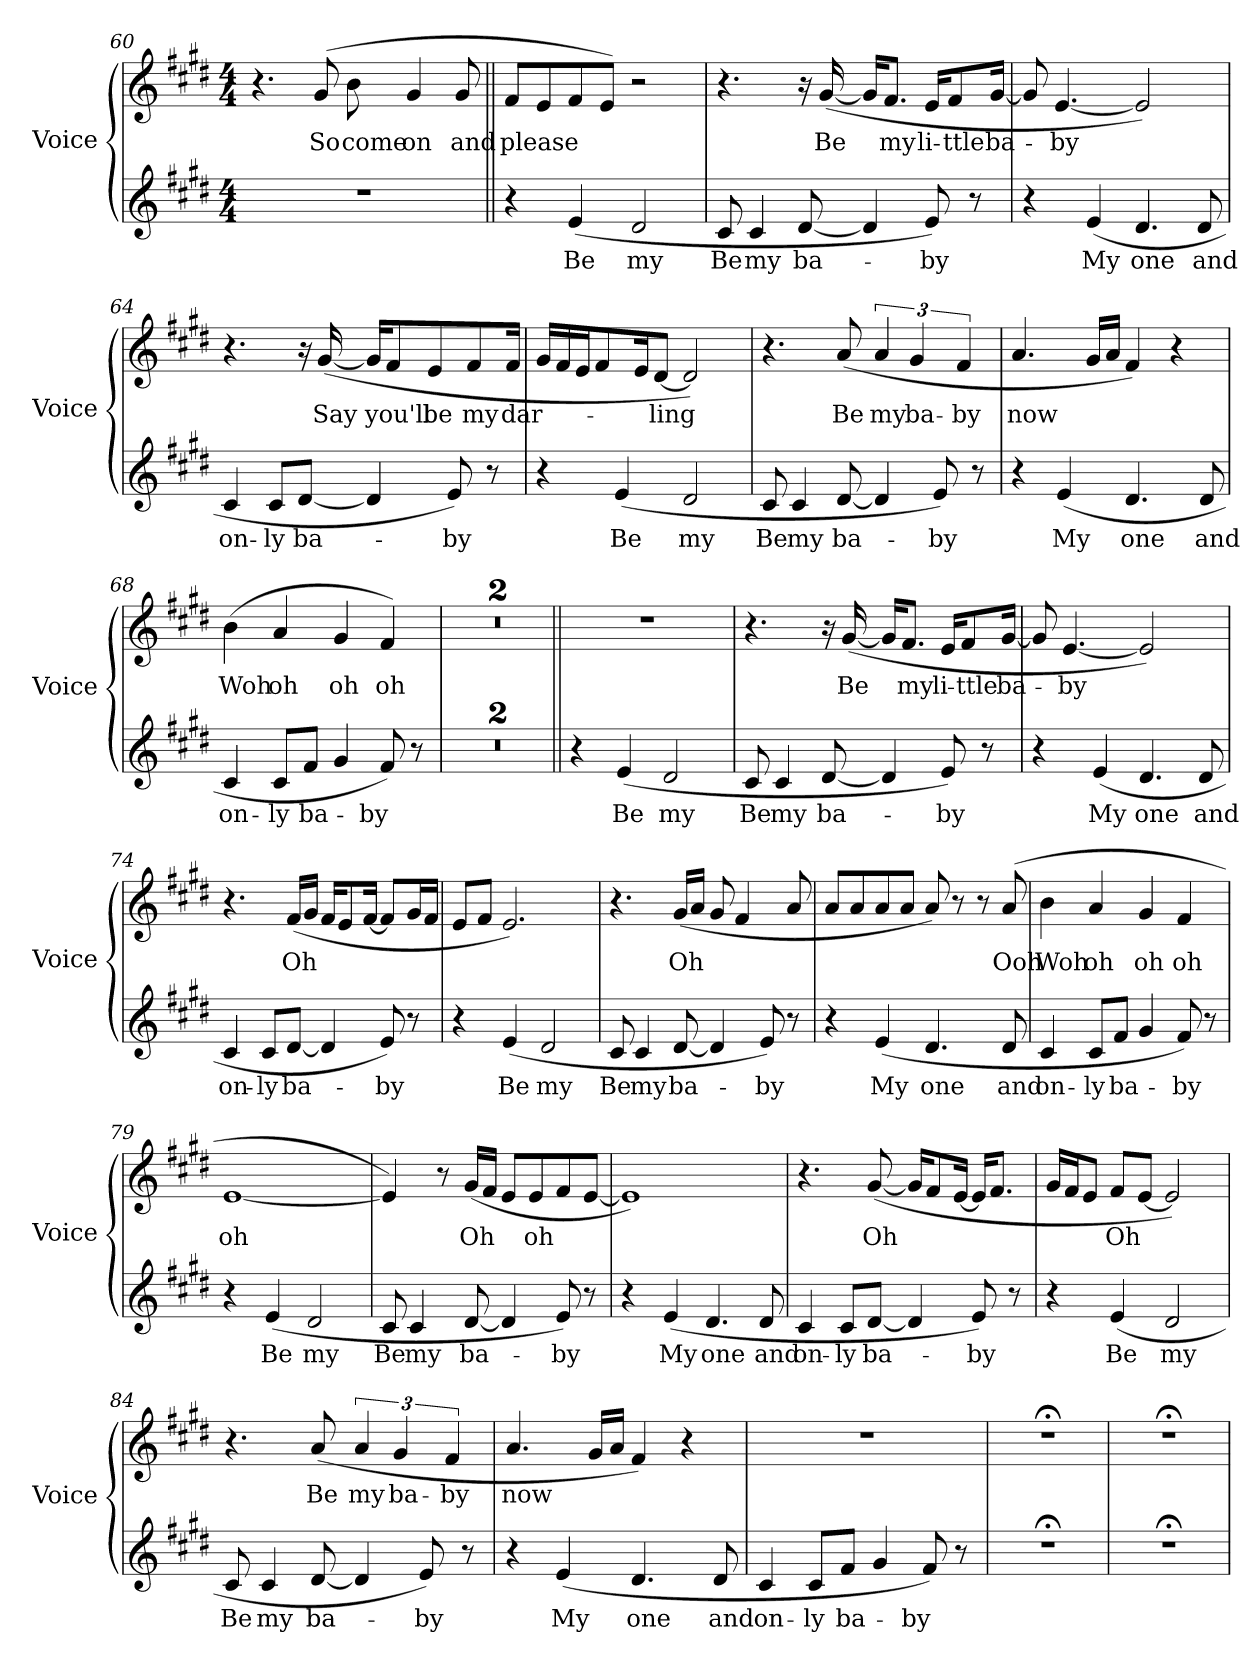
**kern	**text	**kern	**text
*part2	*part2	*part1	*part1
*staff2	*staff2	*staff1	*staff1
*I"Voice	*	*I"Voice	*
*I'Voice	*	*I'Voice	*
*clefG2	*	*clefG2	*
*k[f#c#g#d#]	*	*k[f#c#g#d#]	*
*E:	*	*E:	*
*M4/4	*	*M4/4	*
=60	=60	=60	=60
1r	.	4.r	.
!	!	!	!LO:LY:b
.	.	(>8g#/	So
!	!	!	!LO:LY:b
.	.	8b\	come
!	!	!	!LO:LY:b
.	.	4g#/	on
!	!	!	!LO:LY:b
.	.	8g#/	and
!!LO:LB:g=z
=61||	=61||	=61||	=61||
!	!	!	!LO:LY:b
4r	.	8f#/L	please
.	.	8e/	.
!	!LO:LY:b	!	!
(>4e/	Be	8f#/	.
.	.	8e/J)	.
!	!LO:LY:b	!	!
2d#/	my	2r	.
=62	=62	=62	=62
!	!LO:LY:b	!	!
8c#/	Be	4.r	.
!	!LO:LY:b	!	!
4c#/	my	.	.
!	!LO:LY:b	!	!
[8d#/	ba-	16r	.
!	!	!	!LO:LY:b
.	.	(>[16g#/	Be
4d#/]	.	16g#/KL]	.
!	!	!	!LO:LY:b
.	.	8.f#/J	my
!	!LO:LY:b	!	!LO:LY:b
8e/)	-by	16e/KL	li-
!	!	!	!LO:LY:b
.	.	8f#/	-ttle
8r	.	.	.
!	!	!	!LO:LY:b
.	.	[16g#/Jk	ba-
=63	=63	=63	=63
4r	.	8g#/]	.
!	!	!	!LO:LY:b
.	.	[4.e/	-by
!	!LO:LY:b	!	!
(>4e/	My	.	.
!	!LO:LY:b	!	!
4.d#/	one	2e/])	.
!	!LO:LY:b	!	!
8d#/	and	.	.
!!LO:PB:g=z
=64	=64	=64	=64
!	!LO:LY:b	!	!
4c#/	on-	4.r	.
!	!LO:LY:b	!	!
8c#/L	-ly	.	.
!	!LO:LY:b	!	!
[8d#/J	ba-	16r	.
!	!	!	!LO:LY:b
.	.	(>[16g#/	Say
4d#/]	.	16g#/KL]	.
!	!	!	!LO:LY:b
.	.	8f#/	you'll
!	!	!	!LO:LY:b
.	.	8e/	be
!	!LO:LY:b	!	!
8e/)	-by	.	.
!	!	!	!LO:LY:b
.	.	8f#/	my
8r	.	.	.
!	!	!	!LO:LY:b
.	.	16f#/Jk	dar-
=65	=65	=65	=65
4r	.	16g#/LL	.
.	.	16f#/	.
.	.	16e/J	.
.	.	8f#/	.
!	!LO:LY:b	!	!
(>4e/	Be	.	.
.	.	16e/K	.
!	!	!	!LO:LY:b
.	.	[8d#/J	-ling
!	!LO:LY:b	!	!
2d#/	my	2d#/])	.
=66	=66	=66	=66
!	!LO:LY:b	!	!
8c#/	Be	4.r	.
!	!LO:LY:b	!	!
4c#/	my	.	.
!	!LO:LY:b	!	!LO:LY:b
[8d#/	ba-	(>8a/	Be
!	!	!	!LO:LY:b
4d#/]	.	6a/	my
!	!	!	!LO:LY:b
.	.	6g#/	ba-
!	!LO:LY:b	!	!
8e/)	-by	.	.
!	!	!	!LO:LY:b
.	.	6f#/	-by
8r	.	.	.
=67	=67	=67	=67
!	!	!	!LO:LY:b
4r	.	4.a/	now
!	!LO:LY:b	!	!
(>4e/	My	.	.
.	.	16g#/LL	.
.	.	16a/JJ	.
!	!LO:LY:b	!	!
4.d#/	one	4f#/)	.
.	.	4r	.
!	!LO:LY:b	!	!
8d#/	and	.	.
!!LO:LB:g=z
=68	=68	=68	=68
!	!LO:LY:b	!	!LO:LY:b
4c#/	on-	(>4b\	Woh
!	!LO:LY:b	!	!LO:LY:b
8c#/L	-ly	4a/	oh
!	!LO:LY:b	!	!
8f#/J	ba-	.	.
!	!	!	!LO:LY:b
4g#/	.	4g#/	oh
!	!LO:LY:b	!	!LO:LY:b
8f#/)	-by	4f#/)	oh
8r	.	.	.
=69	=69	=69	=69
1r	.	1r	.
=70	=70	=70	=70
1r	.	1r	.
=71||	=71||	=71||	=71||
4r	.	1r	.
!	!LO:LY:b	!	!
(>4e/	Be	.	.
!	!LO:LY:b	!	!
2d#/	my	.	.
=72	=72	=72	=72
!	!LO:LY:b	!	!
8c#/	Be	4.r	.
!	!LO:LY:b	!	!
4c#/	my	.	.
!	!LO:LY:b	!	!
[8d#/	ba-	16r	.
!	!	!	!LO:LY:b
.	.	(>[16g#/	Be
4d#/]	.	16g#/KL]	.
!	!	!	!LO:LY:b
.	.	8.f#/J	my
!	!LO:LY:b	!	!LO:LY:b
8e/)	-by	16e/KL	li-
!	!	!	!LO:LY:b
.	.	8f#/	-ttle
8r	.	.	.
!	!	!	!LO:LY:b
.	.	[16g#/Jk	ba-
!!LO:LB:g=z
=73	=73	=73	=73
4r	.	8g#/]	.
!	!	!	!LO:LY:b
.	.	[4.e/	-by
!	!LO:LY:b	!	!
(>4e/	My	.	.
!	!LO:LY:b	!	!
4.d#/	one	2e/])	.
!	!LO:LY:b	!	!
8d#/	and	.	.
=74	=74	=74	=74
!	!LO:LY:b	!	!
4c#/	on-	4.r	.
!	!LO:LY:b	!	!
8c#/L	-ly	.	.
!	!LO:LY:b	!	!LO:LY:b
[8d#/J	ba-	(<16f#/LL	Oh
.	.	16g#/JJ	.
4d#/]	.	16f#/KL	.
.	.	8e/	.
.	.	[16f#/Jk	.
!	!LO:LY:b	!	!
8e/)	-by	8f#/L]	.
8r	.	16g#/L	.
.	.	16f#/JJ	.
=75	=75	=75	=75
4r	.	8e/L	.
.	.	8f#/J	.
!	!LO:LY:b	!	!
(>4e/	Be	2.e/)	.
!	!LO:LY:b	!	!
2d#/	my	.	.
=76	=76	=76	=76
!	!LO:LY:b	!	!
8c#/	Be	4.r	.
!	!LO:LY:b	!	!
4c#/	my	.	.
!	!LO:LY:b	!	!LO:LY:b
[8d#/	ba-	(>16g#/LL	Oh
.	.	16a/JJ	.
4d#/]	.	8g#/	.
.	.	4f#/	.
!	!LO:LY:b	!	!
8e/)	-by	.	.
8r	.	8a/	.
!!LO:LB:g=z
=77	=77	=77	=77
4r	.	8a/L	.
.	.	8a/	.
!	!LO:LY:b	!	!
(>4e/	My	8a/	.
.	.	8a/J	.
!	!LO:LY:b	!	!
4.d#/	one	8a/)	.
.	.	8r	.
.	.	8r	.
!	!LO:LY:b	!	!LO:LY:b
8d#/	and	(>8a/	Ooh
=78	=78	=78	=78
!	!LO:LY:b	!	!LO:LY:b
4c#/	on-	4b\	Woh
!	!LO:LY:b	!	!LO:LY:b
8c#/L	-ly	4a/	oh
!	!LO:LY:b	!	!
8f#/J	ba-	.	.
!	!	!	!LO:LY:b
4g#/	.	4g#/	oh
!	!LO:LY:b	!	!LO:LY:b
8f#/)	-by	4f#/	oh
8r	.	.	.
=79	=79	=79	=79
!	!	!	!LO:LY:b
4r	.	[1e	oh
!	!LO:LY:b	!	!
(>4e/	Be	.	.
!	!LO:LY:b	!	!
2d#/	my	.	.
=80	=80	=80	=80
!	!LO:LY:b	!	!
8c#/	Be	4e/])	.
!	!LO:LY:b	!	!
4c#/	my	.	.
.	.	8r	.
!	!LO:LY:b	!	!LO:LY:b
[8d#/	ba-	(<16g#/LL	Oh
.	.	16f#/JJ	.
4d#/]	.	8e/L	.
!	!	!	!LO:LY:b
.	.	8e/	oh
!	!LO:LY:b	!	!
8e/)	-by	8f#/	.
8r	.	[8e/J	.
!!LO:LB:g=z
=81	=81	=81	=81
4r	.	1e])	.
!	!LO:LY:b	!	!
(>4e/	My	.	.
!	!LO:LY:b	!	!
4.d#/	one	.	.
!	!LO:LY:b	!	!
8d#/	and	.	.
=82	=82	=82	=82
!	!LO:LY:b	!	!
4c#/	on-	4.r	.
!	!LO:LY:b	!	!
8c#/L	-ly	.	.
!	!LO:LY:b	!	!LO:LY:b
[8d#/J	ba-	(>[8g#/	Oh
4d#/]	.	16g#/KL]	.
.	.	8f#/	.
.	.	[16e/Jk	.
!	!LO:LY:b	!	!
8e/)	-by	16e/KL]	.
.	.	8.f#/J	.
8r	.	.	.
=83	=83	=83	=83
4r	.	16g#/LL	.
.	.	16f#/J	.
.	.	8e/J	.
!	!LO:LY:b	!	!LO:LY:b
(>4e/	Be	8f#/L	Oh
.	.	[8e/J	.
!	!LO:LY:b	!	!
2d#/	my	2e/])	.
!!LO:PB:g=z
=84	=84	=84	=84
!	!LO:LY:b	!	!
8c#/	Be	4.r	.
!	!LO:LY:b	!	!
4c#/	my	.	.
!	!LO:LY:b	!	!LO:LY:b
[8d#/	ba-	(>8a/	Be
!	!	!	!LO:LY:b
4d#/]	.	6a/	my
!	!	!	!LO:LY:b
.	.	6g#/	ba-
!	!LO:LY:b	!	!
8e/)	-by	.	.
!	!	!	!LO:LY:b
.	.	6f#/	-by
8r	.	.	.
=85	=85	=85	=85
!	!	!	!LO:LY:b
4r	.	4.a/	now
!	!LO:LY:b	!	!
(>4e/	My	.	.
.	.	16g#/LL	.
.	.	16a/JJ	.
!	!LO:LY:b	!	!
4.d#/	one	4f#/)	.
.	.	4r	.
!	!LO:LY:b	!	!
8d#/	and	.	.
=86	=86	=86	=86
!	!LO:LY:b	!	!
4c#/	on-	1r	.
!	!LO:LY:b	!	!
8c#/L	-ly	.	.
!	!LO:LY:b	!	!
8f#/J	ba-	.	.
4g#/	.	.	.
!	!LO:LY:b	!	!
8f#/)	-by	.	.
8r	.	.	.
=86X1	=86X1	=86X1	=86X1
1r;<	.	1r;<	.
=86X2	=86X2	=86X2	=86X2
1r;<	.	1r;<	.
=	=	=	=
*-	*-	*-	*-
